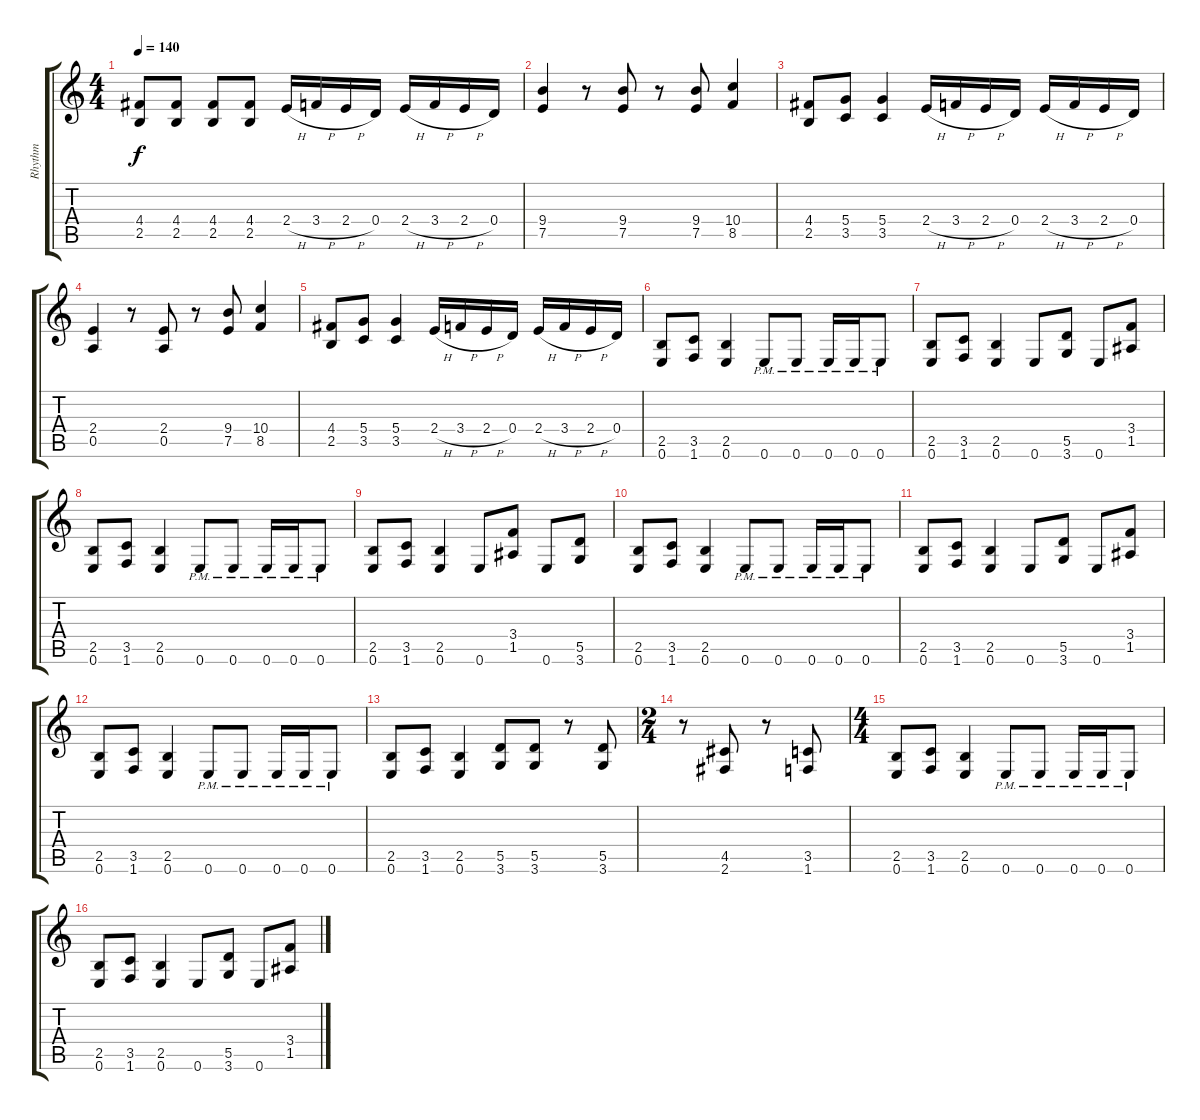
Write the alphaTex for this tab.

\track ("Rhythm" "Rhythm") {instrument distortionguitar}
\staff {score tabs}
\tuning (E4 B3 G3 D3 A2 E2) {hide}
\ts (4 4)
\tempo 140
\clef g2
\ks c
(4.4 2.5).8{dy f} (4.4 2.5).8 (4.4 2.5).8 (4.4 2.5).8 2.4{h}.16 3.4{h}.16 2.4{h}.16 0.4.16 2.4{h}.16 3.4{h}.16 2.4{h}.16 0.4.16 |
(9.4 7.5).4 r.8 (9.4 7.5).8 r.8 (9.4 7.5).8 (10.4 8.5).4 |
(4.4 2.5).8 (5.4 3.5).8 (5.4 3.5).4 2.4{h}.16 3.4{h}.16 2.4{h}.16 0.4.16 2.4{h}.16 3.4{h}.16 2.4{h}.16 0.4.16 |
(2.4 0.5).4 r.8 (2.4 0.5).8 r.8 (9.4 7.5).8 (10.4 8.5).4 |
(4.4 2.5).8 (5.4 3.5).8 (5.4 3.5).4 2.4{h}.16 3.4{h}.16 2.4{h}.16 0.4.16 2.4{h}.16 3.4{h}.16 2.4{h}.16 0.4.16 |
(2.5 0.6).8 (3.5 1.6).8 (2.5 0.6).4 0.6{pm}.8 0.6{pm}.8 0.6{pm}.16 0.6{pm}.16 0.6{pm}.8 |
(2.5 0.6).8 (3.5 1.6).8 (2.5 0.6).4 0.6.8 (5.5 3.6).8 0.6.8 (3.4 1.5).8 |
(2.5 0.6).8 (3.5 1.6).8 (2.5 0.6).4 0.6{pm}.8 0.6{pm}.8 0.6{pm}.16 0.6{pm}.16 0.6{pm}.8 |
(2.5 0.6).8 (3.5 1.6).8 (2.5 0.6).4 0.6.8 (3.4 1.5).8 0.6.8 (5.5 3.6).8 |
(2.5 0.6).8 (3.5 1.6).8 (2.5 0.6).4 0.6{pm}.8 0.6{pm}.8 0.6{pm}.16 0.6{pm}.16 0.6{pm}.8 |
(2.5 0.6).8 (3.5 1.6).8 (2.5 0.6).4 0.6.8 (5.5 3.6).8 0.6.8 (3.4 1.5).8 |
(2.5 0.6).8 (3.5 1.6).8 (2.5 0.6).4 0.6{pm}.8 0.6{pm}.8 0.6{pm}.16 0.6{pm}.16 0.6{pm}.8 |
(2.5 0.6).8 (3.5 1.6).8 (2.5 0.6).4 (5.5 3.6).8 (5.5 3.6).8 r.8 (5.5 3.6).8 |
\ts (2 4)
r.8 (4.5 2.6).8 r.8 (3.5 1.6).8 |
\ts (4 4)
(2.5 0.6).8 (3.5 1.6).8 (2.5 0.6).4 0.6{pm}.8 0.6{pm}.8 0.6{pm}.16 0.6{pm}.16 0.6{pm}.8 |
(2.5 0.6).8 (3.5 1.6).8 (2.5 0.6).4 0.6.8 (5.5 3.6).8 0.6.8 (3.4 1.5).8
